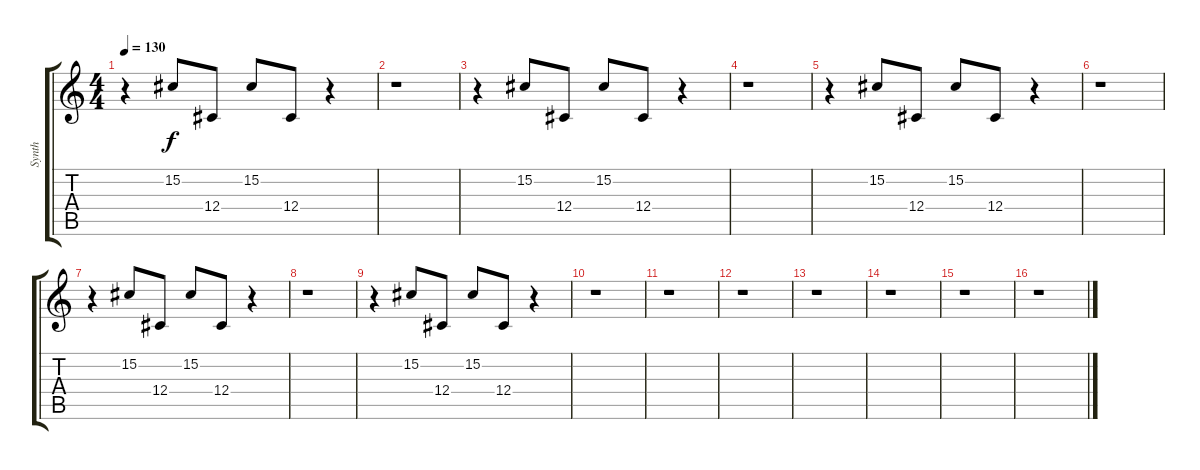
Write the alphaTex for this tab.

\track ("Synth" "Synth") {instrument lead1square}
\staff {score tabs}
\tuning (Eb4 Bb3 Gb3 Db3 Ab2 Db2) {hide}
\ts (4 4)
\tempo 130
\clef g2
\ks c
r.4{dy f} 15.2.8{instrument lead2sawtooth} 12.4.8 15.2.8 12.4.8 r.4 |
r.1 |
r.4 15.2.8{instrument lead2sawtooth} 12.4.8 15.2.8 12.4.8 r.4 |
r.1 |
r.4 15.2.8{instrument lead2sawtooth} 12.4.8 15.2.8 12.4.8 r.4 |
r.1 |
r.4 15.2.8{instrument lead2sawtooth} 12.4.8 15.2.8 12.4.8 r.4 |
r.1 |
r.4 15.2.8{instrument lead2sawtooth} 12.4.8 15.2.8 12.4.8 r.4 |
r.1{instrument lead1square} |
r.1 |
r.1 |
r.1 |
r.1 |
r.1 |
r.1
